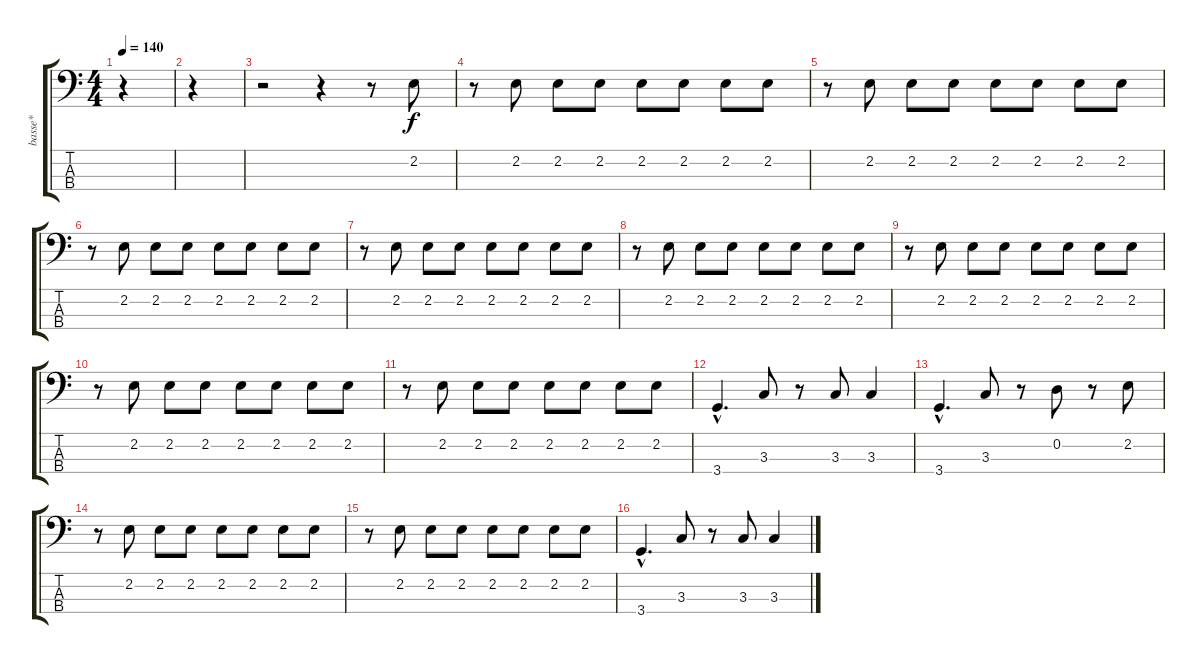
\track ("basse*" "basse*") {instrument electricbassfinger}
\staff {score tabs}
\tuning (G2 D2 A1 E1) {hide}
\ts (4 4)
\tempo 140
\clef f4
\ks c
r.4{dy f instrument electricbassfinger} |
r.4 |
r.2 r.4 r.8 2.2.8 |
r.8 2.2.8 2.2.8 2.2.8 2.2.8 2.2.8 2.2.8 2.2.8 |
r.8 2.2.8 2.2.8 2.2.8 2.2.8 2.2.8 2.2.8 2.2.8 |
r.8 2.2.8 2.2.8 2.2.8 2.2.8 2.2.8 2.2.8 2.2.8 |
r.8 2.2.8 2.2.8 2.2.8 2.2.8 2.2.8 2.2.8 2.2.8 |
r.8 2.2.8 2.2.8 2.2.8 2.2.8 2.2.8 2.2.8 2.2.8 |
r.8 2.2.8 2.2.8 2.2.8 2.2.8 2.2.8 2.2.8 2.2.8 |
r.8 2.2.8 2.2.8 2.2.8 2.2.8 2.2.8 2.2.8 2.2.8 |
r.8 2.2.8 2.2.8 2.2.8 2.2.8 2.2.8 2.2.8 2.2.8 |
3.4{hac}.4{d} 3.3.8 r.8 3.3.8 3.3.4 |
3.4{hac}.4{d} 3.3.8 r.8 0.2.8 r.8 2.2.8 |
r.8 2.2.8 2.2.8 2.2.8 2.2.8 2.2.8 2.2.8 2.2.8 |
r.8 2.2.8 2.2.8 2.2.8 2.2.8 2.2.8 2.2.8 2.2.8 |
3.4{hac}.4{d} 3.3.8 r.8 3.3.8 3.3.4
